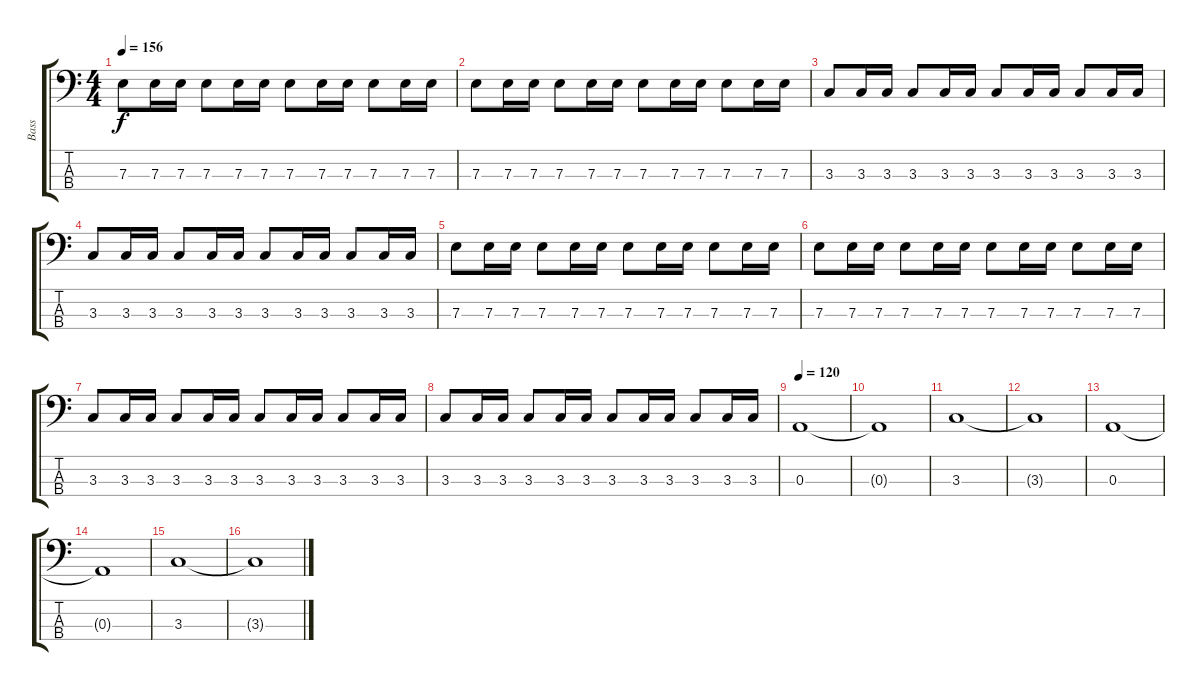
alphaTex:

\track ("Bass" "Bass") {instrument electricbassfinger}
\staff {score tabs}
\tuning (G2 D2 A1 D1) {hide}
\ts (4 4)
\tempo 156
\clef f4
\ks c
7.3.8{dy f} 7.3.16 7.3.16 7.3.8 7.3.16 7.3.16 7.3.8 7.3.16 7.3.16 7.3.8 7.3.16 7.3.16 |
7.3.8 7.3.16 7.3.16 7.3.8 7.3.16 7.3.16 7.3.8 7.3.16 7.3.16 7.3.8 7.3.16 7.3.16 |
3.3.8 3.3.16 3.3.16 3.3.8 3.3.16 3.3.16 3.3.8 3.3.16 3.3.16 3.3.8 3.3.16 3.3.16 |
3.3.8 3.3.16 3.3.16 3.3.8 3.3.16 3.3.16 3.3.8 3.3.16 3.3.16 3.3.8 3.3.16 3.3.16 |
7.3.8 7.3.16 7.3.16 7.3.8 7.3.16 7.3.16 7.3.8 7.3.16 7.3.16 7.3.8 7.3.16 7.3.16 |
7.3.8 7.3.16 7.3.16 7.3.8 7.3.16 7.3.16 7.3.8 7.3.16 7.3.16 7.3.8 7.3.16 7.3.16 |
3.3.8 3.3.16 3.3.16 3.3.8 3.3.16 3.3.16 3.3.8 3.3.16 3.3.16 3.3.8 3.3.16 3.3.16 |
3.3.8 3.3.16 3.3.16 3.3.8 3.3.16 3.3.16 3.3.8 3.3.16 3.3.16 3.3.8 3.3.16 3.3.16 |
\tempo 120
0.3.1 |
0.3{t}.1 |
3.3.1 |
3.3{t}.1 |
0.3.1 |
0.3{t}.1 |
3.3.1 |
3.3{t}.1
